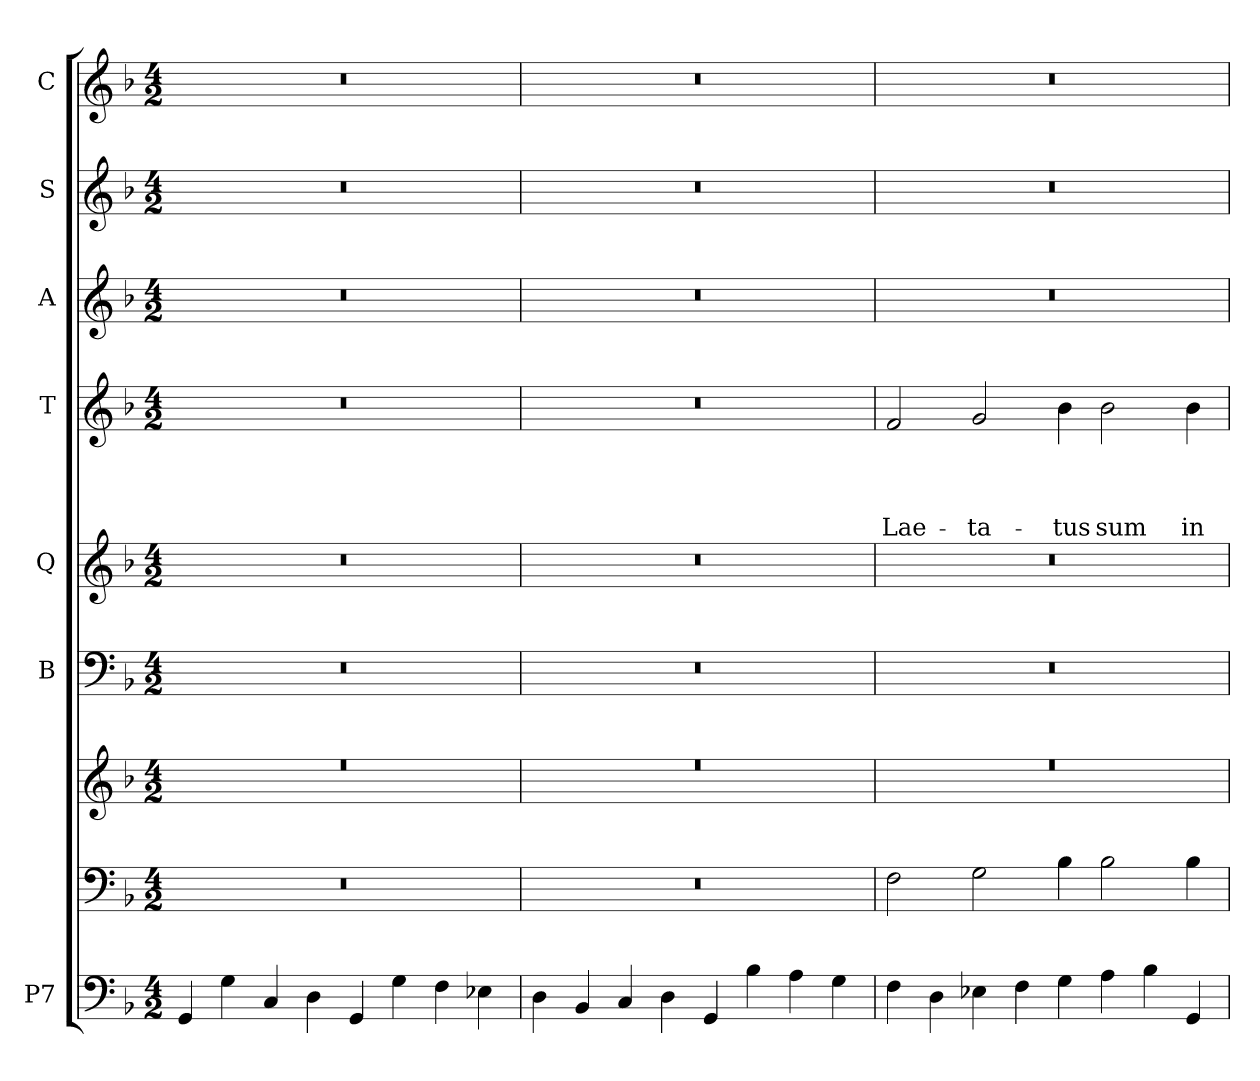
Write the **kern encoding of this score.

**kern	**kern	**kern	**kern	**kern	**kern	**text	**text	**text	**text	**kern	**kern	**kern
*part7	*part7	*part7	*part6	*part5	*part4	*part4	*part4	*part4	*part4	*part3	*part2	*part1
*staff9	*staff8	*staff7	*staff6	*staff5	*staff4	*staff4	*staff4	*staff4	*staff4	*staff3	*staff2	*staff1
*I"P7	*	*	*I"B	*I"Q	*I"T	*	*	*	*	*I"A	*I"S	*I"C
*clefF4	*clefF4	*clefG2	*clefF4	*clefG2	*clefG2	*	*	*	*	*clefG2	*clefG2	*clefG2
*	*	*	*	*ITrd7c12	*ITrd7c12	*	*	*	*	*	*	*
*k[b-]	*k[b-]	*k[b-]	*k[b-]	*k[b-]	*k[b-]	*	*	*	*	*k[b-]	*k[b-]	*k[b-]
*F:	*F:	*F:	*F:	*F:	*F:	*	*	*	*	*F:	*F:	*F:
*M4/2	*M4/2	*M4/2	*M4/2	*M4/2	*M4/2	*	*	*	*	*M4/2	*M4/2	*M4/2
=1	=1	=1	=1	=1	=1	=1	=1	=1	=1	=1	=1	=1
*	*	*^	*	*	*	*	*	*	*	*	*	*
4GG/	0r	0r	0ryy	0r	0r	0r	.	.	.	.	0r	0r	0r
4G\	.	.	.	.	.	.	.	.	.	.	.	.	.
4C/	.	.	.	.	.	.	.	.	.	.	.	.	.
4D\	.	.	.	.	.	.	.	.	.	.	.	.	.
4GG/	.	.	.	.	.	.	.	.	.	.	.	.	.
4G\	.	.	.	.	.	.	.	.	.	.	.	.	.
4F\	.	.	.	.	.	.	.	.	.	.	.	.	.
4E-X\	.	.	.	.	.	.	.	.	.	.	.	.	.
=2	=2	=2	=2	=2	=2	=2	=2	=2	=2	=2	=2	=2	=2
4D\	0r	0r	0ryy	0r	0r	0r	.	.	.	.	0r	0r	0r
4BB-/	.	.	.	.	.	.	.	.	.	.	.	.	.
4C/	.	.	.	.	.	.	.	.	.	.	.	.	.
4D\	.	.	.	.	.	.	.	.	.	.	.	.	.
4GG/	.	.	.	.	.	.	.	.	.	.	.	.	.
4B-\	.	.	.	.	.	.	.	.	.	.	.	.	.
4A\	.	.	.	.	.	.	.	.	.	.	.	.	.
4G\	.	.	.	.	.	.	.	.	.	.	.	.	.
=3	=3	=3	=3	=3	=3	=3	=3	=3	=3	=3	=3	=3	=3
!	!	!	!	!	!	!	!	!	!	!LO:LY:b	!	!	!
4F\	2F\	0r	0ryy	0r	0r	2F/	.	.	.	Lae-	0r	0r	0r
4D\	.	.	.	.	.	.	.	.	.	.	.	.	.
!	!	!	!	!	!	!	!	!	!	!LO:LY:b	!	!	!
4E-X\	2G\	.	.	.	.	2G/	.	.	.	-ta-	.	.	.
4F\	.	.	.	.	.	.	.	.	.	.	.	.	.
!	!	!	!	!	!	!	!	!	!	!LO:LY:b	!	!	!
4G\	4B-\	.	.	.	.	4B-\	.	.	.	-tus	.	.	.
!	!	!	!	!	!	!	!	!	!	!LO:LY:b	!	!	!
4A\	2B-\	.	.	.	.	2B-\	.	.	.	sum	.	.	.
4B-\	.	.	.	.	.	.	.	.	.	.	.	.	.
!	!	!	!	!	!	!	!	!	!	!LO:LY:b	!	!	!
4GG/	4B-\	.	.	.	.	4B-\	.	.	.	in	.	.	.
*	*	*v	*v	*	*	*	*	*	*	*	*	*	*
=	=	=	=	=	=	=	=	=	=	=	=	=
*-	*-	*-	*-	*-	*-	*-	*-	*-	*-	*-	*-	*-
